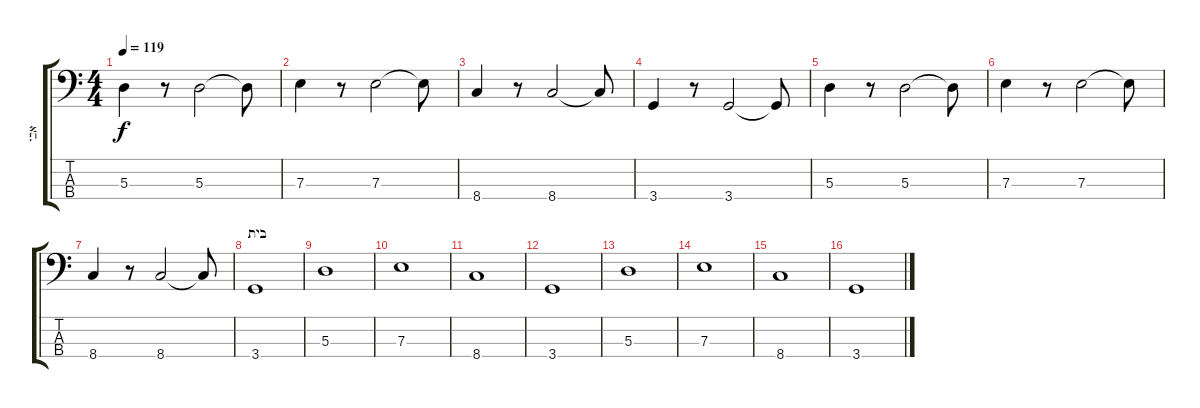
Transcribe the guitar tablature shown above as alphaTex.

\track ("אבי" "אבי") {instrument electricbassfinger}
\staff {score tabs}
\tuning (G2 D2 A1 E1) {hide}
\ts (4 4)
\tempo 119
\clef f4
\ks c
5.3.4{dy f} r.8 5.3.2 5.3{t}.8 |
7.3.4 r.8 7.3.2 7.3{t}.8 |
8.4.4 r.8 8.4.2 8.4{t}.8 |
3.4.4 r.8 3.4.2 3.4{t}.8 |
5.3.4 r.8 5.3.2 5.3{t}.8 |
7.3.4 r.8 7.3.2 7.3{t}.8 |
8.4.4 r.8 8.4.2 8.4{t}.8 |
\section ("" "בית")
3.4.1 |
5.3.1 |
7.3.1 |
8.4.1 |
3.4.1 |
5.3.1 |
7.3.1 |
8.4.1 |
3.4.1
